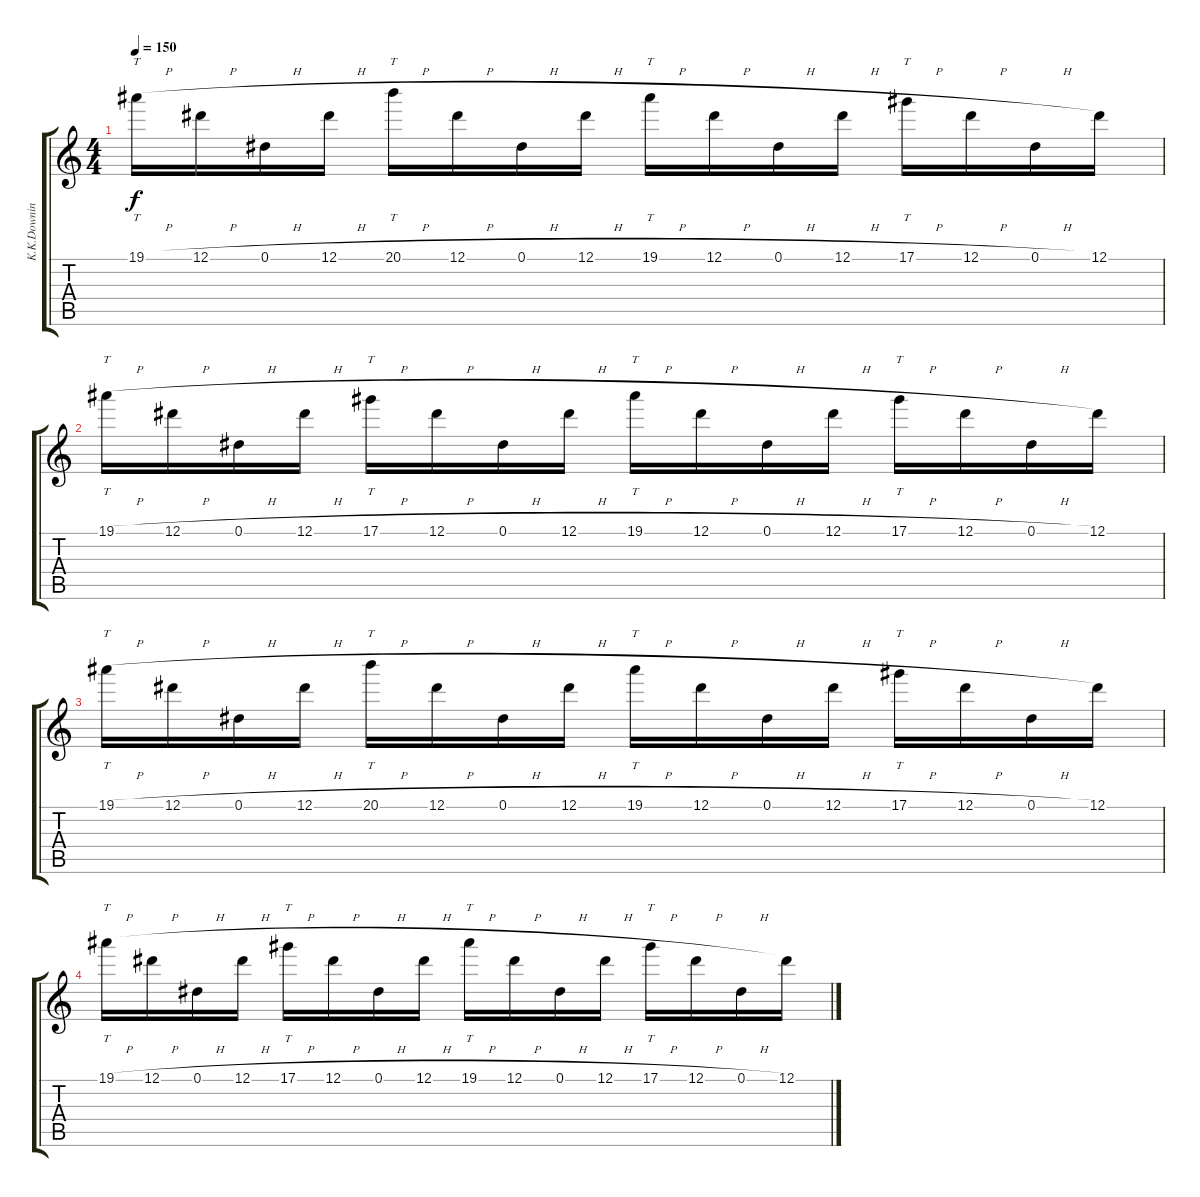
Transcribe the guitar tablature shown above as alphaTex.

\track ("K.K.Downing" "K.K.Downin") {instrument distortionguitar}
\staff {score tabs}
\tuning (Eb4 Bb3 Gb3 Db3 Ab2 Eb2) {hide}
\ts (4 4)
\tempo 150
\clef g2
\ks c
19.1{h}.16{tt dy f} 12.1{h}.16 0.1{h}.16 12.1{h}.16 20.1{h}.16{tt} 12.1{h}.16 0.1{h}.16 12.1{h}.16 19.1{h}.16{tt} 12.1{h}.16 0.1{h}.16 12.1{h}.16 17.1{h}.16{tt} 12.1{h}.16 0.1{h}.16 12.1.16 |
19.1{h}.16{tt} 12.1{h}.16 0.1{h}.16 12.1{h}.16 17.1{h}.16{tt} 12.1{h}.16 0.1{h}.16 12.1{h}.16 19.1{h}.16{tt} 12.1{h}.16 0.1{h}.16 12.1{h}.16 17.1{h}.16{tt} 12.1{h}.16 0.1{h}.16 12.1.16 |
19.1{h}.16{tt} 12.1{h}.16 0.1{h}.16 12.1{h}.16 20.1{h}.16{tt} 12.1{h}.16 0.1{h}.16 12.1{h}.16 19.1{h}.16{tt} 12.1{h}.16 0.1{h}.16 12.1{h}.16 17.1{h}.16{tt} 12.1{h}.16 0.1{h}.16 12.1.16 |
19.1{h}.16{tt} 12.1{h}.16 0.1{h}.16 12.1{h}.16 17.1{h}.16{tt} 12.1{h}.16 0.1{h}.16 12.1{h}.16 19.1{h}.16{tt} 12.1{h}.16 0.1{h}.16 12.1{h}.16 17.1{h}.16{tt} 12.1{h}.16 0.1{h}.16 12.1.16
